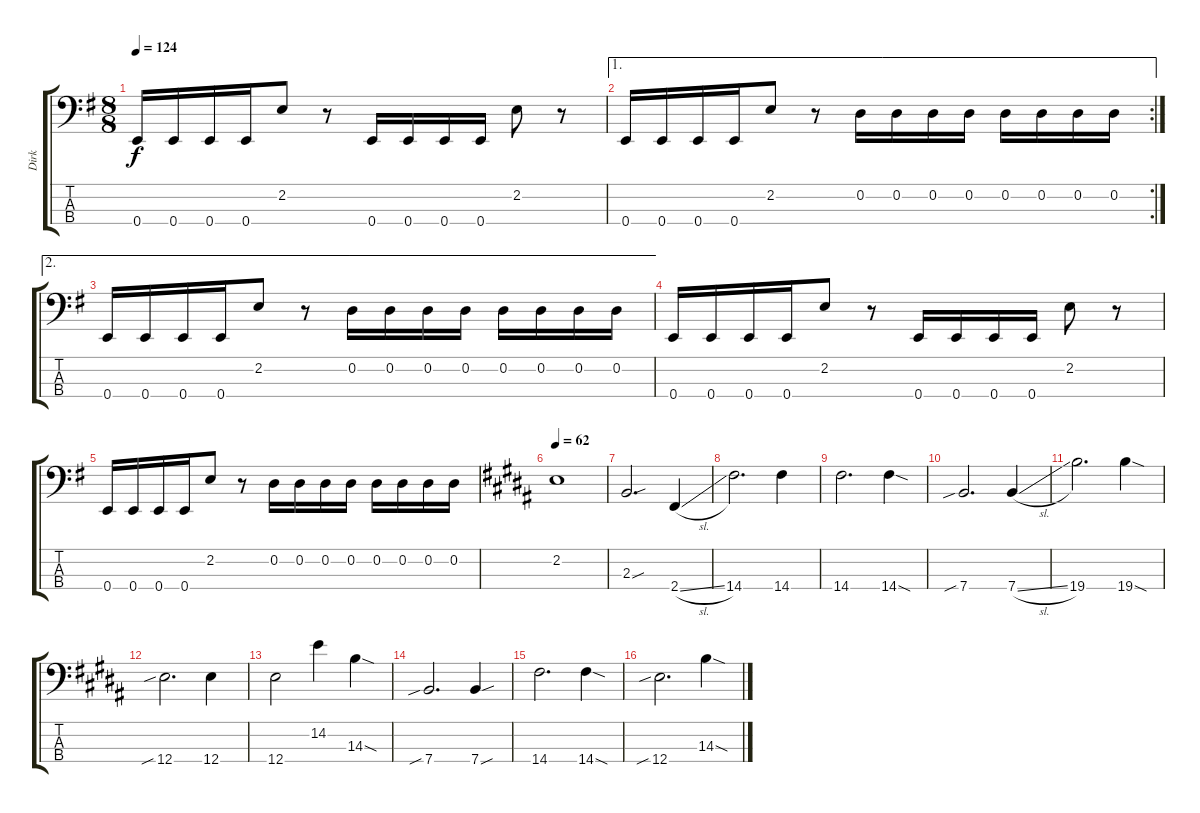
\track ("Dirk " "Dirk ") {instrument electricbasspick}
\staff {score tabs}
\tuning (G2 D2 A1 E1) {hide}
\ts (8 8)
\tempo 124
\clef f4
\ks g
0.4.16{dy f} 0.4.16 0.4.16 0.4.16 2.2.8 r.8 0.4.16 0.4.16 0.4.16 0.4.16 2.2.8 r.8 |
\ae 1
\rc 2
0.4.16 0.4.16 0.4.16 0.4.16 2.2.8 r.8 0.2.16 0.2.16 0.2.16 0.2.16 0.2.16 0.2.16 0.2.16 0.2.16 |
\ae 2
0.4.16 0.4.16 0.4.16 0.4.16 2.2.8 r.8 0.2.16 0.2.16 0.2.16 0.2.16 0.2.16 0.2.16 0.2.16 0.2.16 |
0.4.16 0.4.16 0.4.16 0.4.16 2.2.8 r.8 0.4.16 0.4.16 0.4.16 0.4.16 2.2.8 r.8 |
0.4.16 0.4.16 0.4.16 0.4.16 2.2.8 r.8 0.2.16 0.2.16 0.2.16 0.2.16 0.2.16 0.2.16 0.2.16 0.2.16 |
\tempo 62
\ks b
2.2.1 |
2.3{sou}.2{d} 2.4{sl}.4 |
14.4.2{d} 14.4.4 |
14.4.2{d} 14.4{sod}.4 |
7.4{sib}.2{d} 7.4{sl}.4 |
19.4.2{d} 19.4{sod}.4 |
12.4{sib}.2{d} 12.4.4 |
12.4.2 14.2.4 14.3{sod}.4 |
7.4{sib}.2{d} 7.4{sou}.4 |
14.4.2{d} 14.4{sod}.4 |
12.4{sib}.2{d} 14.3{sod}.4
